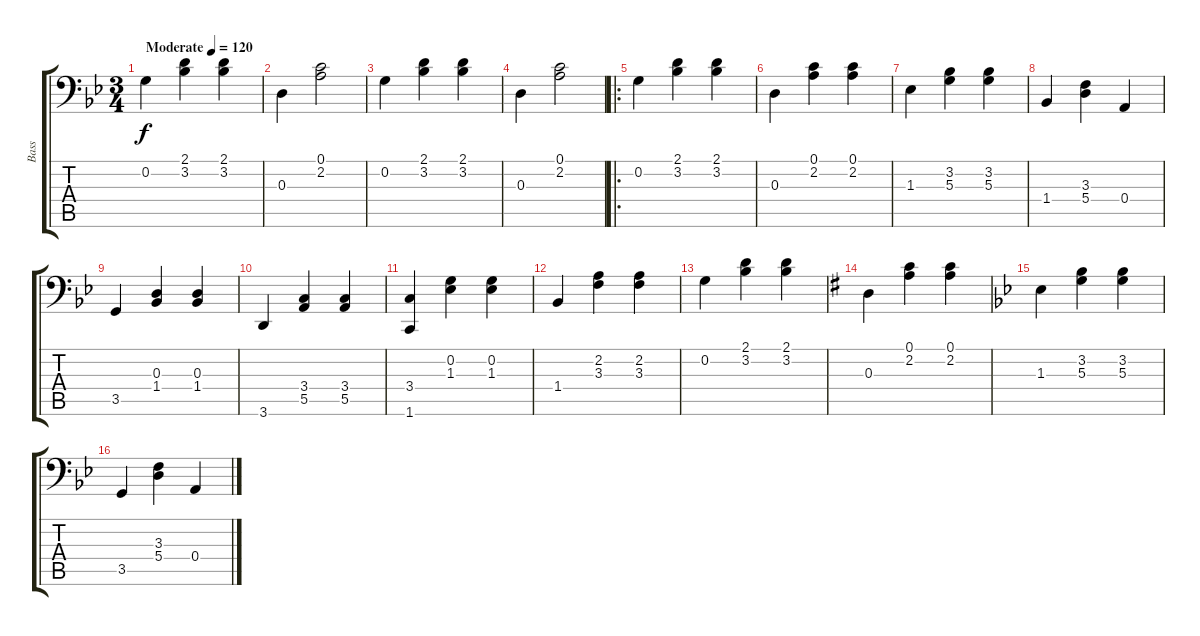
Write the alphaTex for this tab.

\track ("Bass" "Bass") {instrument contrabass}
\staff {score tabs}
\tuning (C3 G2 D2 A1 E1 B0) {hide}
\ts (3 4)
\tempo (120 "Moderate")
\clef f4
\ks gminor
0.2.4{dy f instrument contrabass} (2.1 3.2).4 (2.1 3.2).4 |
0.3.4 (0.1 2.2).2 |
0.2.4 (2.1 3.2).4 (2.1 3.2).4 |
0.3.4 (0.1 2.2).2 |
\ro
0.2.4 (2.1 3.2).4 (2.1 3.2).4 |
0.3.4 (0.1 2.2).4 (0.1 2.2).4 |
1.3.4 (3.2 5.3).4 (3.2 5.3).4 |
1.4.4 (3.3 5.4).4 0.4.4 |
3.5.4 (0.3 1.4).4 (0.3 1.4).4 |
3.6.4 (3.4 5.5).4 (3.4 5.5).4 |
(3.4 1.6).4 (0.2 1.3).4 (0.2 1.3).4 |
1.4.4 (2.2 3.3).4 (2.2 3.3).4 |
0.2.4 (2.1 3.2).4 (2.1 3.2).4 |
\ks eminor
0.3.4 (0.1 2.2).4 (0.1 2.2).4 |
\ks gminor
1.3.4 (3.2 5.3).4 (3.2 5.3).4 |
3.5.4 (3.3 5.4).4 0.4.4
